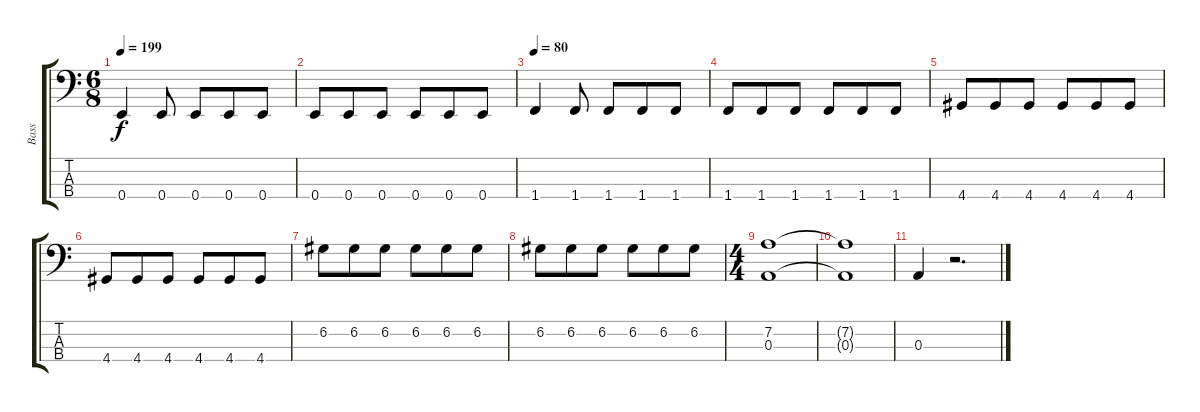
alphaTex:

\track ("Bass" "Bass") {instrument electricbasspick}
\staff {score tabs}
\tuning (G2 D2 A1 E1) {hide}
\ts (6 8)
\tempo 199
\clef f4
\ks c
0.4.4{dy f} 0.4.8 0.4.8 0.4.8 0.4.8 |
0.4.8 0.4.8 0.4.8 0.4.8 0.4.8 0.4.8 |
\tempo 80
1.4.4 1.4.8 1.4.8 1.4.8 1.4.8 |
1.4.8 1.4.8 1.4.8 1.4.8 1.4.8 1.4.8 |
4.4.8 4.4.8 4.4.8 4.4.8 4.4.8 4.4.8 |
4.4.8 4.4.8 4.4.8 4.4.8 4.4.8 4.4.8 |
6.2.8 6.2.8 6.2.8 6.2.8 6.2.8 6.2.8 |
6.2.8 6.2.8 6.2.8 6.2.8 6.2.8 6.2.8 |
\ts (4 4)
(7.2 0.3).1 |
(7.2{t} 0.3{t}).1 |
0.3.4 r.2{d}
